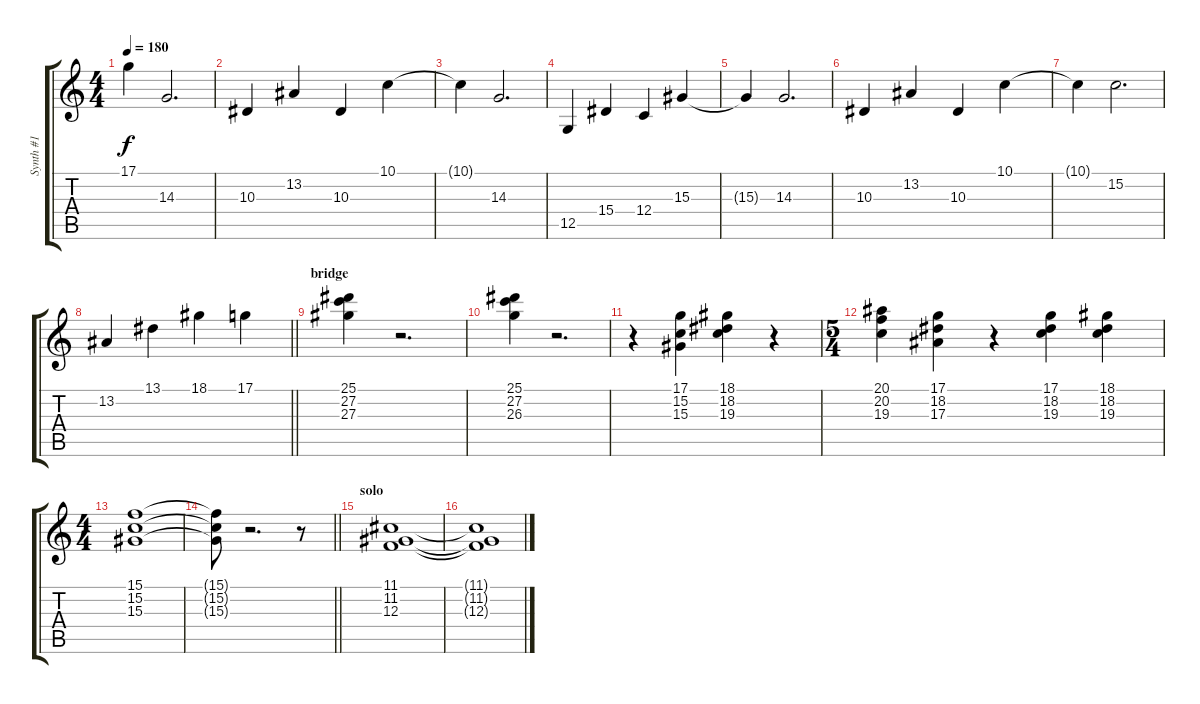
\track ("Synth #1" "Synth #1") {instrument electricpiano1}
\staff {score tabs}
\tuning (D4 A3 F3 C3 G2 C2) {hide}
\ts (4 4)
\tempo 180
\clef g2
\ks c
17.1{t}.4{dy f} 14.3.2{d} |
10.3.4 13.2.4 10.3.4 10.1.4 |
10.1{t}.4 14.3.2{d} |
12.5.4 15.4.4 12.4.4 15.3.4 |
15.3{t}.4 14.3.2{d} |
10.3.4 13.2.4 10.3.4 10.1.4 |
10.1{t}.4 15.2.2{d} |
\barLineRight lightlight
13.2.4 13.1.4 18.1.4 17.1.4 |
\section ("" "bridge")
(25.1 27.2 27.3).4 r.2{d} |
(25.1 27.2 26.3).4 r.2{d} |
r.4{instrument stringensemble1} (17.1 15.2 15.3).4 (18.1 18.2 19.3).4 r.4 |
\ts (5 4)
(20.1 20.2 19.3).4 (17.1 18.2 17.3).4 r.4 (17.1 18.2 19.3).4 (18.1 18.2 19.3).4 |
\ts (4 4)
(15.1 15.2 15.3).1 |
\barLineRight lightlight
(15.1{t} 15.2{t} 15.3{t}).8 r.2{d} r.8 |
\section ("" "solo")
(11.1 11.2 12.3).1 |
(11.1{t} 11.2{t} 12.3{t}).1
